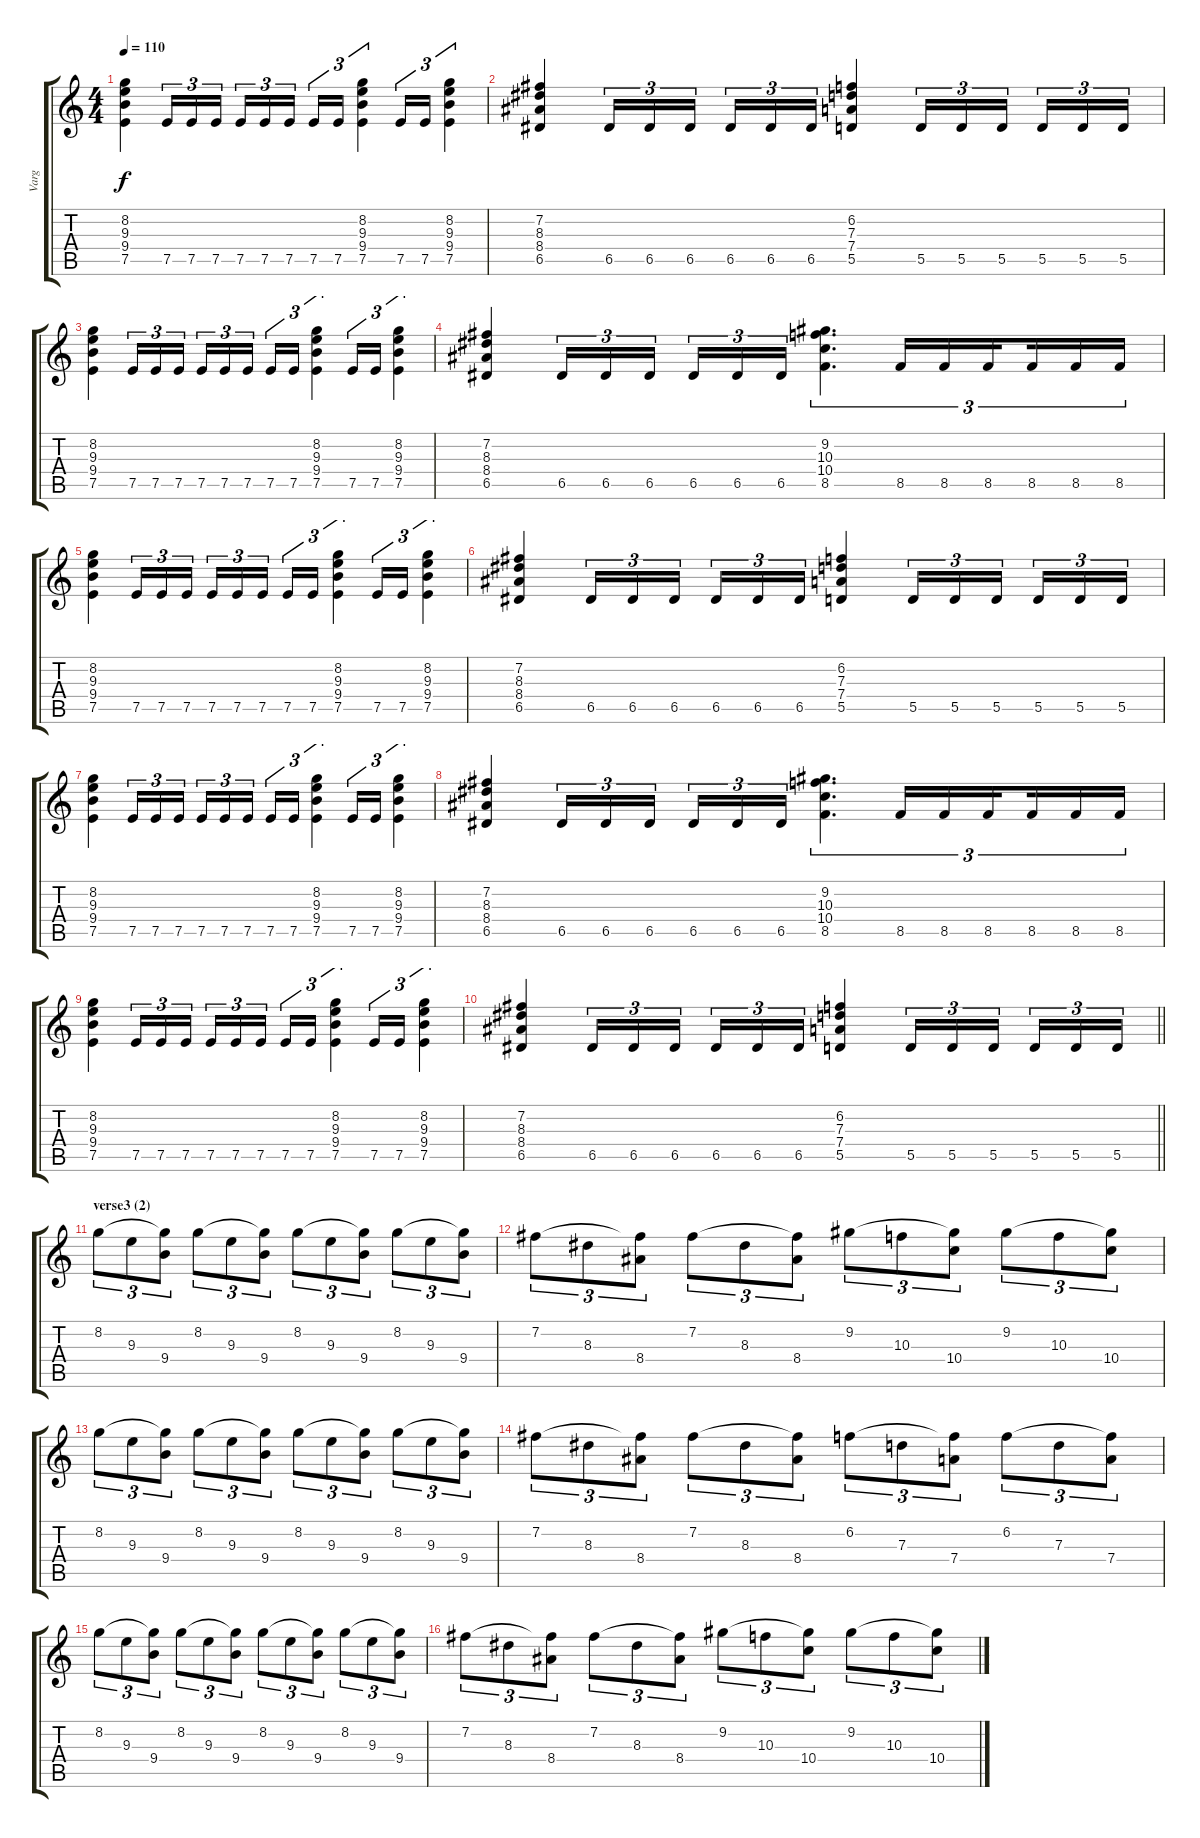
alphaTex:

\track ("Varg" "Varg") {instrument distortionguitar}
\staff {score tabs}
\tuning (E4 B3 G3 D3 A2 E2) {hide}
\ts (4 4)
\tempo 110
\clef g2
\ks c
(8.2 9.3 9.4 7.5).4{dy f} 7.5.16{tu (3 2)} 7.5.16{tu (3 2)} 7.5.16{tu (3 2) beam splitsecondary} 7.5.16{tu (3 2)} 7.5.16{tu (3 2)} 7.5.16{tu (3 2)} 7.5.16{tu (3 2)} 7.5.16{tu (3 2)} (8.2 9.3 9.4 7.5).4{tu (3 2)} 7.5.16{tu (3 2)} 7.5.16{tu (3 2)} (8.2 9.3 9.4 7.5).4{tu (3 2)} |
(7.2 8.3 8.4 6.5).4 6.5.16{tu (3 2)} 6.5.16{tu (3 2)} 6.5.16{tu (3 2) beam splitsecondary} 6.5.16{tu (3 2)} 6.5.16{tu (3 2)} 6.5.16{tu (3 2)} (6.2 7.3 7.4 5.5).4 5.5.16{tu (3 2)} 5.5.16{tu (3 2)} 5.5.16{tu (3 2) beam splitsecondary} 5.5.16{tu (3 2)} 5.5.16{tu (3 2)} 5.5.16{tu (3 2)} |
(8.2 9.3 9.4 7.5).4 7.5.16{tu (3 2)} 7.5.16{tu (3 2)} 7.5.16{tu (3 2) beam splitsecondary} 7.5.16{tu (3 2)} 7.5.16{tu (3 2)} 7.5.16{tu (3 2)} 7.5.16{tu (3 2)} 7.5.16{tu (3 2)} (8.2 9.3 9.4 7.5).4{tu (3 2)} 7.5.16{tu (3 2)} 7.5.16{tu (3 2)} (8.2 9.3 9.4 7.5).4{tu (3 2)} |
(7.2 8.3 8.4 6.5).4 6.5.16{tu (3 2)} 6.5.16{tu (3 2)} 6.5.16{tu (3 2) beam splitsecondary} 6.5.16{tu (3 2)} 6.5.16{tu (3 2)} 6.5.16{tu (3 2)} (9.2 10.3 10.4 8.5).4{d tu (3 2)} 8.5.16{tu (3 2)} 8.5.16{tu (3 2)} 8.5.16{tu (3 2) beam splitsecondary} 8.5.16{tu (3 2)} 8.5.16{tu (3 2)} 8.5.16{tu (3 2)} |
(8.2 9.3 9.4 7.5).4 7.5.16{tu (3 2)} 7.5.16{tu (3 2)} 7.5.16{tu (3 2) beam splitsecondary} 7.5.16{tu (3 2)} 7.5.16{tu (3 2)} 7.5.16{tu (3 2)} 7.5.16{tu (3 2)} 7.5.16{tu (3 2)} (8.2 9.3 9.4 7.5).4{tu (3 2)} 7.5.16{tu (3 2)} 7.5.16{tu (3 2)} (8.2 9.3 9.4 7.5).4{tu (3 2)} |
(7.2 8.3 8.4 6.5).4 6.5.16{tu (3 2)} 6.5.16{tu (3 2)} 6.5.16{tu (3 2) beam splitsecondary} 6.5.16{tu (3 2)} 6.5.16{tu (3 2)} 6.5.16{tu (3 2)} (6.2 7.3 7.4 5.5).4 5.5.16{tu (3 2)} 5.5.16{tu (3 2)} 5.5.16{tu (3 2) beam splitsecondary} 5.5.16{tu (3 2)} 5.5.16{tu (3 2)} 5.5.16{tu (3 2)} |
(8.2 9.3 9.4 7.5).4 7.5.16{tu (3 2)} 7.5.16{tu (3 2)} 7.5.16{tu (3 2) beam splitsecondary} 7.5.16{tu (3 2)} 7.5.16{tu (3 2)} 7.5.16{tu (3 2)} 7.5.16{tu (3 2)} 7.5.16{tu (3 2)} (8.2 9.3 9.4 7.5).4{tu (3 2)} 7.5.16{tu (3 2)} 7.5.16{tu (3 2)} (8.2 9.3 9.4 7.5).4{tu (3 2)} |
(7.2 8.3 8.4 6.5).4 6.5.16{tu (3 2)} 6.5.16{tu (3 2)} 6.5.16{tu (3 2) beam splitsecondary} 6.5.16{tu (3 2)} 6.5.16{tu (3 2)} 6.5.16{tu (3 2)} (9.2 10.3 10.4 8.5).4{d tu (3 2)} 8.5.16{tu (3 2)} 8.5.16{tu (3 2)} 8.5.16{tu (3 2) beam splitsecondary} 8.5.16{tu (3 2)} 8.5.16{tu (3 2)} 8.5.16{tu (3 2)} |
(8.2 9.3 9.4 7.5).4 7.5.16{tu (3 2)} 7.5.16{tu (3 2)} 7.5.16{tu (3 2) beam splitsecondary} 7.5.16{tu (3 2)} 7.5.16{tu (3 2)} 7.5.16{tu (3 2)} 7.5.16{tu (3 2)} 7.5.16{tu (3 2)} (8.2 9.3 9.4 7.5).4{tu (3 2)} 7.5.16{tu (3 2)} 7.5.16{tu (3 2)} (8.2 9.3 9.4 7.5).4{tu (3 2)} |
\barLineRight lightlight
(7.2 8.3 8.4 6.5).4 6.5.16{tu (3 2)} 6.5.16{tu (3 2)} 6.5.16{tu (3 2) beam splitsecondary} 6.5.16{tu (3 2)} 6.5.16{tu (3 2)} 6.5.16{tu (3 2)} (6.2 7.3 7.4 5.5).4 5.5.16{tu (3 2)} 5.5.16{tu (3 2)} 5.5.16{tu (3 2) beam splitsecondary} 5.5.16{tu (3 2)} 5.5.16{tu (3 2)} 5.5.16{tu (3 2)} |
\section ("" "verse3 (2)")
8.2.8{tu (3 2)} 9.3.8{tu (3 2)} (8.2{t} 9.4).8{tu (3 2)} 8.2.8{tu (3 2)} 9.3.8{tu (3 2)} (8.2{t} 9.4).8{tu (3 2)} 8.2.8{tu (3 2)} 9.3.8{tu (3 2)} (8.2{t} 9.4).8{tu (3 2)} 8.2.8{tu (3 2)} 9.3.8{tu (3 2)} (8.2{t} 9.4).8{tu (3 2)} |
7.2.8{tu (3 2)} 8.3.8{tu (3 2)} (7.2{t} 8.4).8{tu (3 2)} 7.2.8{tu (3 2)} 8.3.8{tu (3 2)} (7.2{t} 8.4).8{tu (3 2)} 9.2.8{tu (3 2)} 10.3.8{tu (3 2)} (9.2{t} 10.4).8{tu (3 2)} 9.2.8{tu (3 2)} 10.3.8{tu (3 2)} (9.2{t} 10.4).8{tu (3 2)} |
8.2.8{tu (3 2)} 9.3.8{tu (3 2)} (8.2{t} 9.4).8{tu (3 2)} 8.2.8{tu (3 2)} 9.3.8{tu (3 2)} (8.2{t} 9.4).8{tu (3 2)} 8.2.8{tu (3 2)} 9.3.8{tu (3 2)} (8.2{t} 9.4).8{tu (3 2)} 8.2.8{tu (3 2)} 9.3.8{tu (3 2)} (8.2{t} 9.4).8{tu (3 2)} |
7.2.8{tu (3 2)} 8.3.8{tu (3 2)} (7.2{t} 8.4).8{tu (3 2)} 7.2.8{tu (3 2)} 8.3.8{tu (3 2)} (7.2{t} 8.4).8{tu (3 2)} 6.2.8{tu (3 2)} 7.3.8{tu (3 2)} (6.2{t} 7.4).8{tu (3 2)} 6.2.8{tu (3 2)} 7.3.8{tu (3 2)} (6.2{t} 7.4).8{tu (3 2)} |
8.2.8{tu (3 2)} 9.3.8{tu (3 2)} (8.2{t} 9.4).8{tu (3 2)} 8.2.8{tu (3 2)} 9.3.8{tu (3 2)} (8.2{t} 9.4).8{tu (3 2)} 8.2.8{tu (3 2)} 9.3.8{tu (3 2)} (8.2{t} 9.4).8{tu (3 2)} 8.2.8{tu (3 2)} 9.3.8{tu (3 2)} (8.2{t} 9.4).8{tu (3 2)} |
7.2.8{tu (3 2)} 8.3.8{tu (3 2)} (7.2{t} 8.4).8{tu (3 2)} 7.2.8{tu (3 2)} 8.3.8{tu (3 2)} (7.2{t} 8.4).8{tu (3 2)} 9.2.8{tu (3 2)} 10.3.8{tu (3 2)} (9.2{t} 10.4).8{tu (3 2)} 9.2.8{tu (3 2)} 10.3.8{tu (3 2)} (9.2{t} 10.4).8{tu (3 2)}
